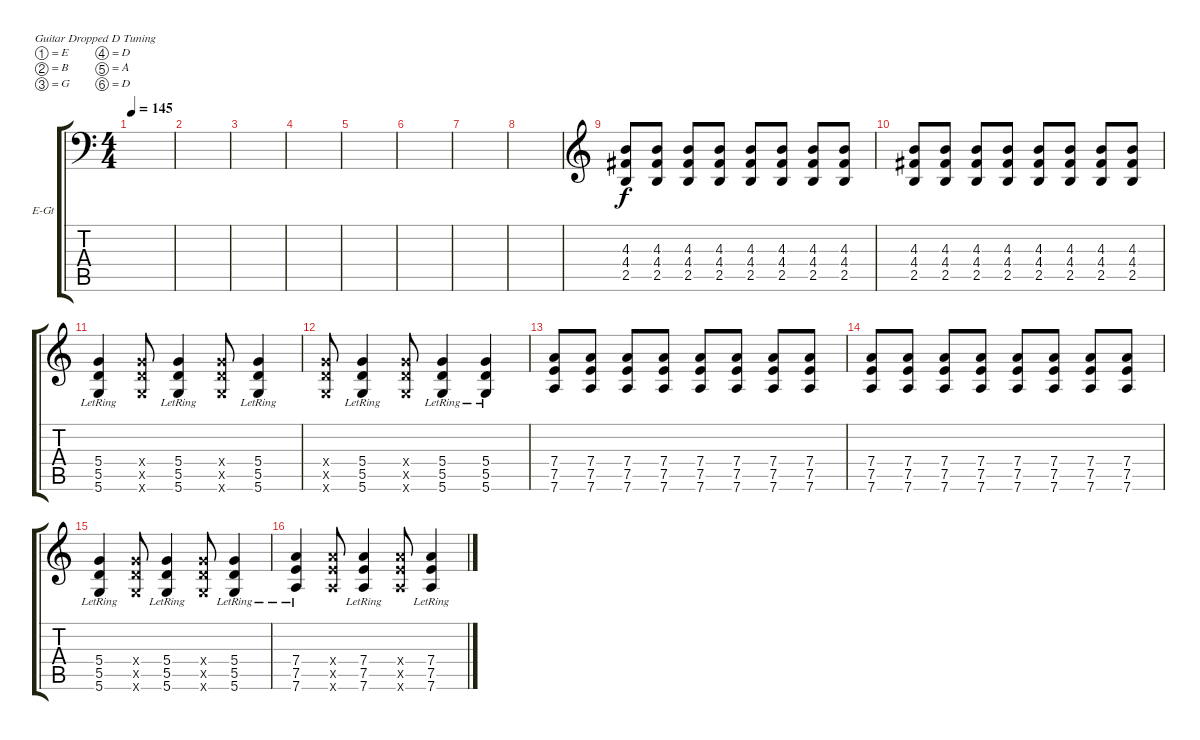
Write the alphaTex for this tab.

\defaultSystemsLayout 4
\bracketExtendMode groupsimilarinstruments
\firstSystemTrackNameOrientation horizontal
\otherSystemsTrackNameOrientation horizontal
\track ("Alex" "E-Gt") {instrument distortionguitar}
\staff {score tabs}
\tuning (E4 B3 G3 D3 A2 D2)
\ts (4 4)
\tempo 145
\clef f4
\ks c
|
|
|
|
|
|
|
|
\clef g2
(2.5 4.4 4.3).8 (2.5 4.4 4.3).8 (2.5 4.4 4.3).8 (2.5 4.4 4.3).8 (2.5 4.4 4.3).8 (2.5 4.4 4.3).8 (2.5 4.4 4.3).8 (2.5 4.4 4.3).8 |
(2.5 4.4 4.3).8 (2.5 4.4 4.3).8 (2.5 4.4 4.3).8 (2.5 4.4 4.3).8 (2.5 4.4 4.3).8 (2.5 4.4 4.3).8 (2.5 4.4 4.3).8 (2.5 4.4 4.3).8 |
(5.6{lr} 5.5{lr} 5.4{lr}).4 (5.6{x} 5.5{x} 5.4{x}).8 (5.6{lr} 5.5{lr} 5.4{lr}).4 (5.6{x} 5.5{x} 5.4{x}).8 (5.6{lr} 5.5{lr} 5.4{lr}).4 |
(5.6{x} 5.5{x} 5.4{x}).8 (5.6{lr} 5.5{lr} 5.4{lr}).4 (5.6{x} 5.5{x} 5.4{x}).8 (5.6{lr} 5.5{lr} 5.4{lr}).4 (5.6{lr} 5.5{lr} 5.4{lr}).4 |
(7.6 7.5 7.4).8 (7.6 7.5 7.4).8 (7.6 7.5 7.4).8 (7.6 7.5 7.4).8 (7.6 7.5 7.4).8 (7.6 7.5 7.4).8 (7.6 7.5 7.4).8 (7.6 7.5 7.4).8 |
(7.6 7.5 7.4).8 (7.6 7.5 7.4).8 (7.6 7.5 7.4).8 (7.6 7.5 7.4).8 (7.6 7.5 7.4).8 (7.6 7.5 7.4).8 (7.6 7.5 7.4).8 (7.6 7.5 7.4).8 |
(5.6{lr} 5.5{lr} 5.4{lr}).4 (5.6{x} 5.5{x} 5.4{x}).8 (5.6{lr} 5.5{lr} 5.4{lr}).4 (5.6{x} 5.5{x} 5.4{x}).8 (5.6{lr} 5.5{lr} 5.4{lr}).4 |
(7.6{lr} 7.5{lr} 7.4{lr}).4 (7.6{x} 7.5{x} 7.4{x}).8 (7.6{lr} 7.5{lr} 7.4{lr}).4 (7.6{x} 7.5{x} 7.4{x}).8 (7.6{lr} 7.5{lr} 7.4{lr}).4
